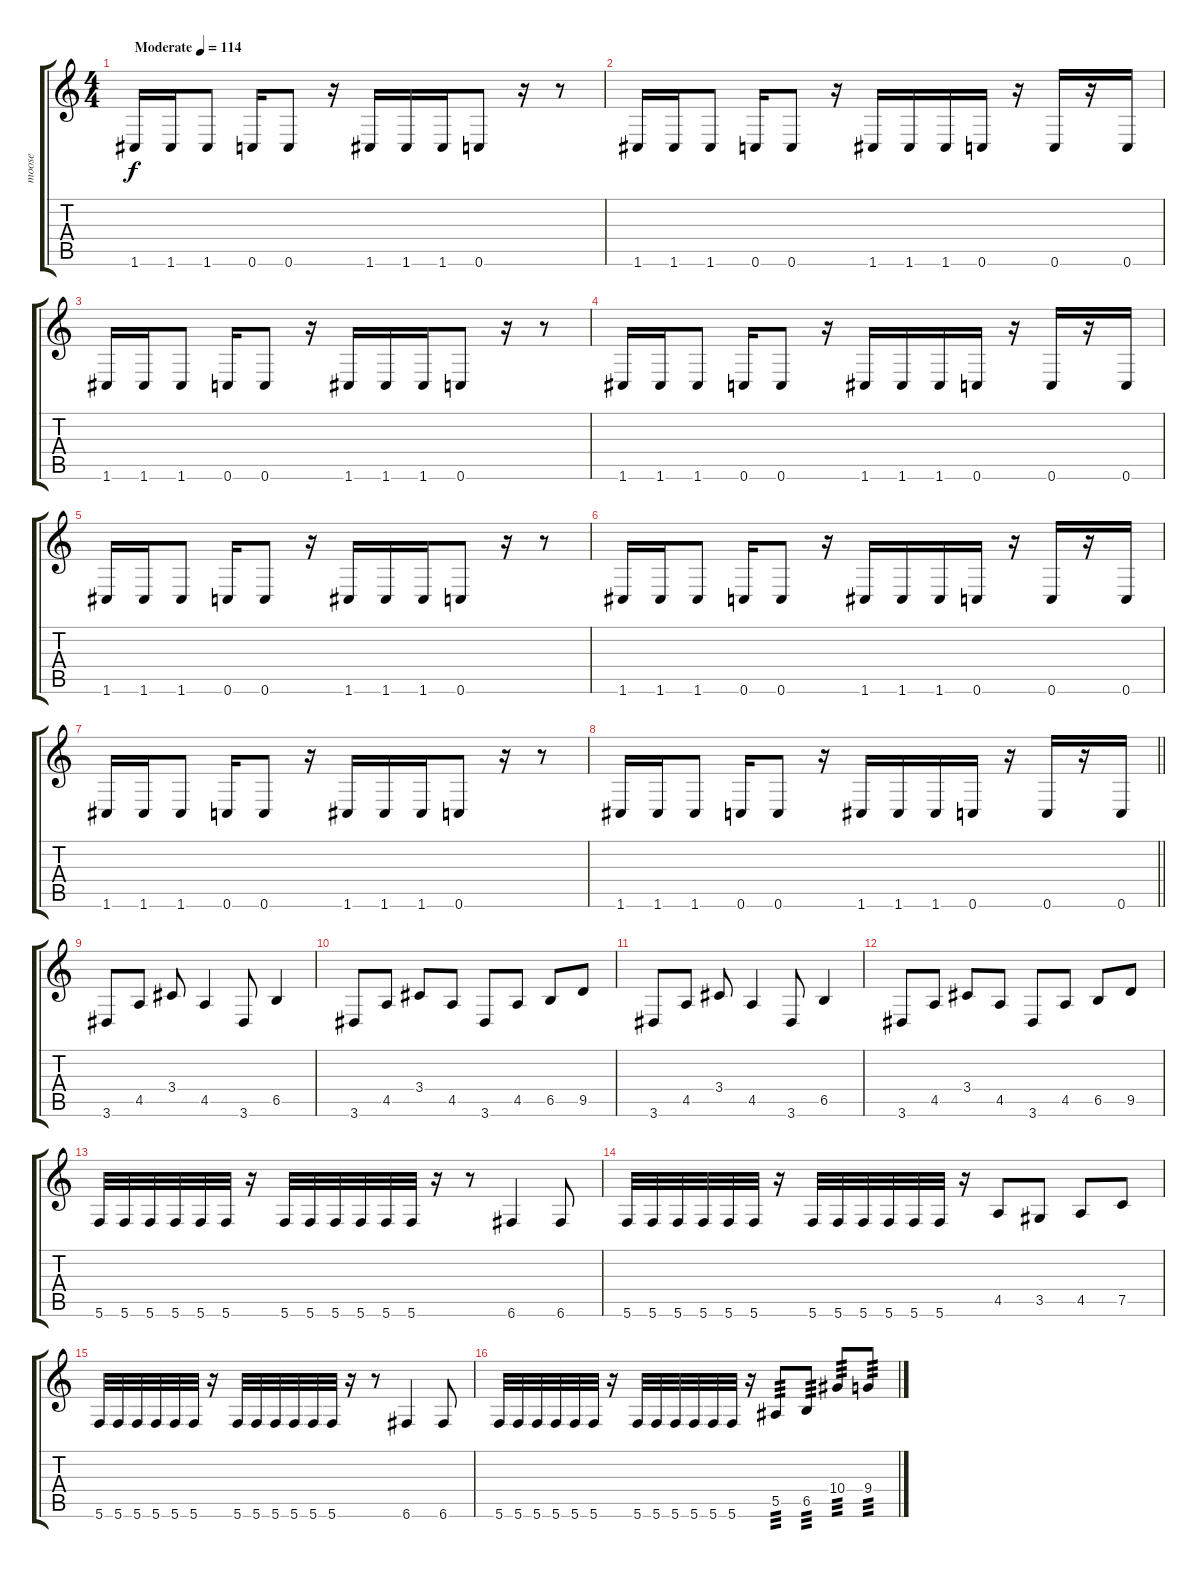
\track ("moose" "moose") {solo instrument slapbass1}
\staff {score tabs}
\tuning (C4 G3 Eb3 Bb2 F2 C2) {hide}
\ts (4 4)
\tempo (114 "Moderate")
\clef g2
\ks c
1.6.16{dy f instrument slapbass1} 1.6.16 1.6.8 0.6.16 0.6.8 r.16 1.6.16 1.6.16 1.6.16 0.6.8 r.16 r.8 |
1.6.16 1.6.16 1.6.8 0.6.16 0.6.8 r.16 1.6.16 1.6.16 1.6.16 0.6.16 r.16 0.6.16 r.16 0.6.16 |
1.6.16 1.6.16 1.6.8 0.6.16 0.6.8 r.16 1.6.16 1.6.16 1.6.16 0.6.8 r.16 r.8 |
1.6.16 1.6.16 1.6.8 0.6.16 0.6.8 r.16 1.6.16 1.6.16 1.6.16 0.6.16 r.16 0.6.16 r.16 0.6.16 |
1.6.16 1.6.16 1.6.8 0.6.16 0.6.8 r.16 1.6.16 1.6.16 1.6.16 0.6.8 r.16 r.8 |
1.6.16 1.6.16 1.6.8 0.6.16 0.6.8 r.16 1.6.16 1.6.16 1.6.16 0.6.16 r.16 0.6.16 r.16 0.6.16 |
1.6.16 1.6.16 1.6.8 0.6.16 0.6.8 r.16 1.6.16 1.6.16 1.6.16 0.6.8 r.16 r.8 |
\barLineRight lightlight
1.6.16 1.6.16 1.6.8 0.6.16 0.6.8 r.16 1.6.16 1.6.16 1.6.16 0.6.16 r.16 0.6.16 r.16 0.6.16 |
3.6.8 4.5.8 3.4.8 4.5.4 3.6.8 6.5.4 |
3.6.8 4.5.8 3.4.8 4.5.8 3.6.8 4.5.8 6.5.8 9.5.8 |
3.6.8 4.5.8 3.4.8 4.5.4 3.6.8 6.5.4 |
3.6.8 4.5.8 3.4.8 4.5.8 3.6.8 4.5.8 6.5.8 9.5.8 |
5.6.32 5.6.32 5.6.32 5.6.32 5.6.32 5.6.32 r.16 5.6.32 5.6.32 5.6.32 5.6.32 5.6.32 5.6.32 r.16 r.8 6.6.4 6.6.8 |
5.6.32 5.6.32 5.6.32 5.6.32 5.6.32 5.6.32 r.16 5.6.32 5.6.32 5.6.32 5.6.32 5.6.32 5.6.32 r.16 4.5.8 3.5.8 4.5.8 7.5.8 |
5.6.32 5.6.32 5.6.32 5.6.32 5.6.32 5.6.32 r.16 5.6.32 5.6.32 5.6.32 5.6.32 5.6.32 5.6.32 r.16 r.8 6.6.4 6.6.8 |
5.6.32 5.6.32 5.6.32 5.6.32 5.6.32 5.6.32 r.16 5.6.32 5.6.32 5.6.32 5.6.32 5.6.32 5.6.32 r.16 5.5.8{tp 3} 6.5.8{tp 3} 10.4.8{tp 3} 9.4.8{tp 3}
